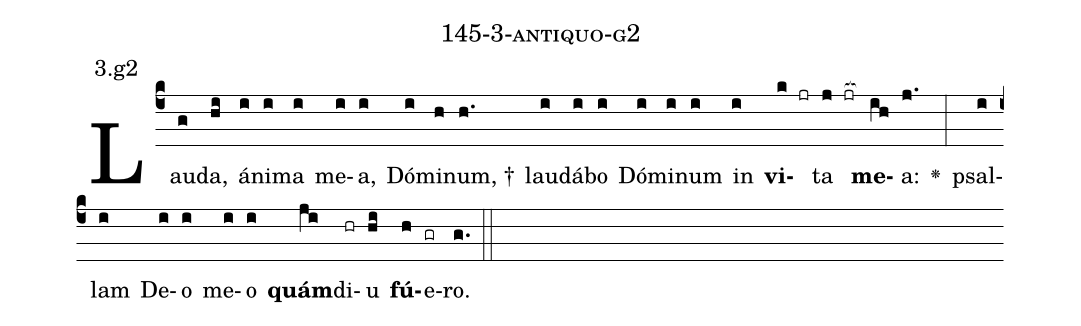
name: 145-3-antiquo-g2;
annotation: 3.g2;
%%
(c4)Lau(g)da,(hi) á(i)ni(i)ma(i) me(i)a,(i) Dó(i)mi(h)num, †(h.) lau(i)dá(i)bo(i) Dó(i)mi(i)num(i) in(i) <b>vi</b>(k jr)ta(j jr[ocb:1{]) <b>me</b>(ih[ocb:0}])a:(j.) <v>\greheightstar</v>(:) psal(i)lam(i) De(i)o(i) me(i)o(i) <b>quám</b>(ji)di(hr)u(hi) <b>fú</b>(h)e(gr)ro.(g.) (::)


%E(i) u(i) o(ji) u(hi) a(h) e.(g.) (::)
